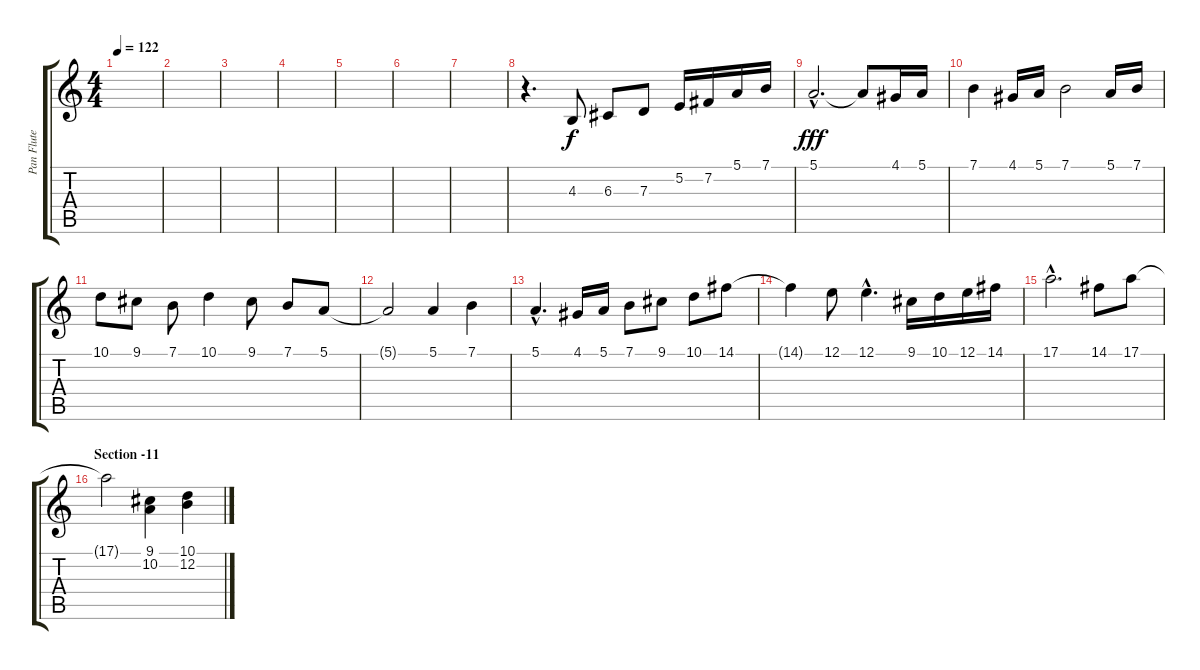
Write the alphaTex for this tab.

\track ("Pan Flute" "Pan Flute") {instrument panflute}
\staff {score tabs}
\tuning (E4 B3 G3 D3 A2 E2) {hide}
\ts (4 4)
\tempo 122
\clef g2
\ks c
|
|
|
|
|
|
|
r.4{d instrument baritonesax} 4.3.8 6.3.8{dy f} 7.3.8 5.2.16 7.2.16 5.1.16 7.1.16 |
5.1{hac}.2{d dy fff instrument tenorsax} 5.1{t}.8 4.1.16 5.1.16 |
7.1.4 4.1.16 5.1.16 7.1.2 5.1.16 7.1.16 |
10.1.8 9.1.8 7.1.8 10.1.4 9.1.8 7.1.8 5.1.8 |
5.1{t}.2 5.1.4 7.1.4 |
5.1{hac}.4{d} 4.1.16 5.1.16 7.1.8 9.1.8 10.1.8 14.1.8 |
14.1{t}.4 12.1.8 12.1{hac}.4{d} 9.1.16 10.1.16 12.1.16 14.1.16 |
17.1{hac}.2{d} 14.1.8 17.1.8 |
\section ("" "Section -11")
17.1{t}.2 (9.1 10.2).4 (10.1 12.2).4
